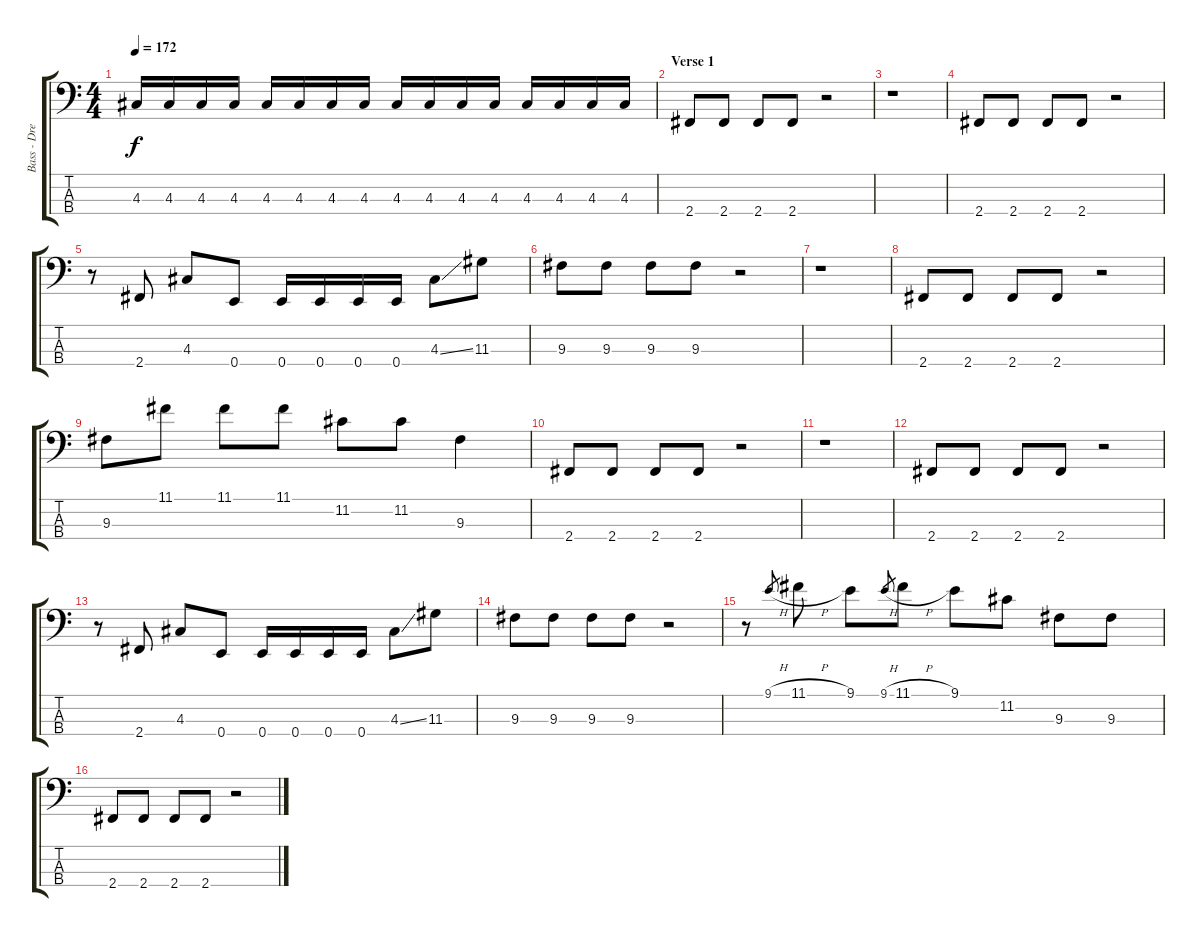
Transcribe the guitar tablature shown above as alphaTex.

\track ("Bass - Drew Roulette" "Bass - Dre") {instrument electricbassfinger}
\staff {score tabs}
\tuning (G2 D2 A1 E1) {hide}
\ts (4 4)
\tempo 172
\clef f4
\ks c
4.3.16{dy f} 4.3.16 4.3.16 4.3.16 4.3.16 4.3.16 4.3.16 4.3.16 4.3.16 4.3.16 4.3.16 4.3.16 4.3.16 4.3.16 4.3.16 4.3.16 |
\section ("" "Verse 1")
2.4.8 2.4.8 2.4.8 2.4.8 r.2 |
r.1 |
2.4.8 2.4.8 2.4.8 2.4.8 r.2 |
r.8 2.4.8 4.3.8 0.4.8 0.4.16 0.4.16 0.4.16 0.4.16 4.3{ss}.8 11.3.8 |
9.3.8 9.3.8 9.3.8 9.3.8 r.2 |
r.1 |
2.4.8 2.4.8 2.4.8 2.4.8 r.2 |
9.3.8 11.1.8 11.1.8 11.1.8 11.2.8 11.2.8 9.3.4 |
2.4.8 2.4.8 2.4.8 2.4.8 r.2 |
r.1 |
2.4.8 2.4.8 2.4.8 2.4.8 r.2 |
r.8 2.4.8 4.3.8 0.4.8 0.4.16 0.4.16 0.4.16 0.4.16 4.3{ss}.8 11.3.8 |
9.3.8 9.3.8 9.3.8 9.3.8 r.2 |
r.8 9.1{h}.8{gr} 11.1{h}.8 9.1.8 9.1{h}.8{gr} 11.1{h}.8 9.1.8 11.2.8 9.3.8 9.3.8 |
2.4.8 2.4.8 2.4.8 2.4.8 r.2
